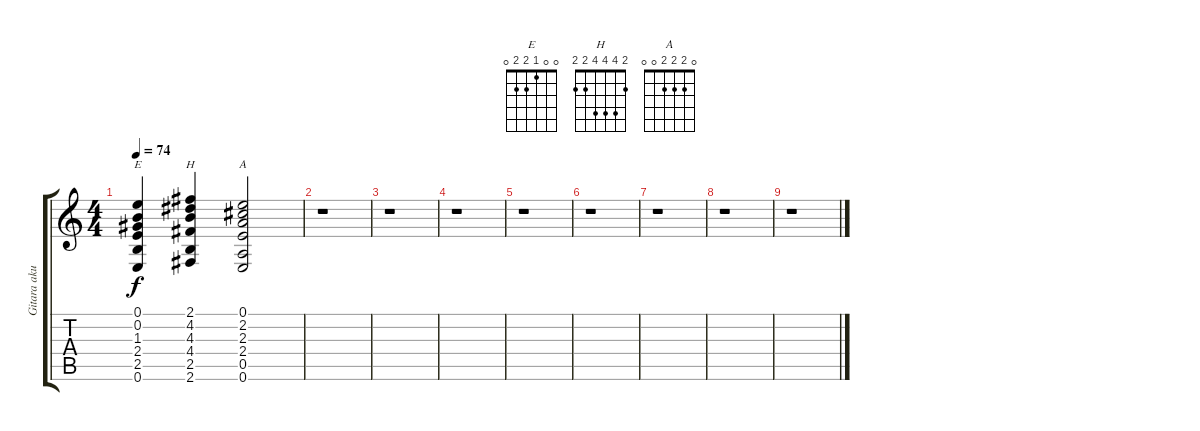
\track ("Gitara akustyczna" "Gitara aku") {instrument acousticguitarsteel}
\staff {score tabs}
\tuning (E4 B3 G3 D3 A2 E2) {hide}
\chord ("E" 0 0 1 2 2 0)
\chord ("H" 2 4 4 4 2 2)
\chord ("A" 0 2 2 2 0 0)
\ts (4 4)
\tempo 74
\clef g2
\ks c
(0.1 0.2 1.3 2.4 2.5 0.6).4{ch "E" dy f} (2.1 4.2 4.3 4.4 2.5 2.6).4{ch "H"} (0.1 2.2 2.3 2.4 0.5 0.6).2{ch "A"} |
r.1 |
r.1 |
r.1 |
r.1 |
r.1 |
r.1 |
r.1 |
r.1
